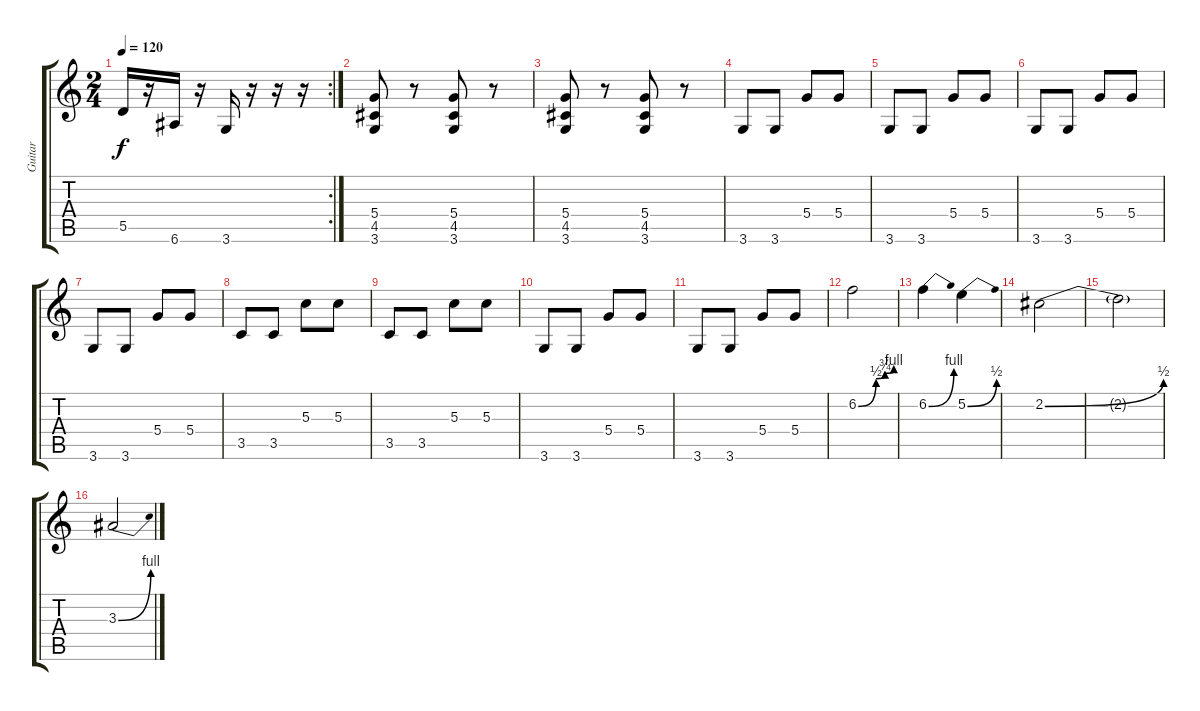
\track ("Guitar" "Guitar") {instrument distortionguitar}
\staff {score tabs}
\tuning (E4 B3 G3 D3 A2 E2) {hide}
\rc 2
\ts (2 4)
\tempo 120
\clef g2
\ks c
5.5.16{dy f} r.16 6.6.16 r.16 3.6.16 r.16 r.16 r.16 |
(5.4 4.5 3.6).8 r.8 (5.4 4.5 3.6).8 r.8 |
(5.4 4.5 3.6).8 r.8 (5.4 4.5 3.6).8 r.8 |
3.6.8 3.6.8 5.4.8 5.4.8 |
3.6.8 3.6.8 5.4.8 5.4.8 |
3.6.8 3.6.8 5.4.8 5.4.8 |
3.6.8 3.6.8 5.4.8 5.4.8 |
3.5.8 3.5.8 5.3.8 5.3.8 |
3.5.8 3.5.8 5.3.8 5.3.8 |
3.6.8 3.6.8 5.4.8 5.4.8 |
3.6.8 3.6.8 5.4.8 5.4.8 |
6.2{be (custom 0 0 30 2 45 3 60 4)}.2 |
6.2{be (bend 0 0 60 4)}.4 5.2{be (bend 0 0 60 2)}.4 |
2.2{be (bend 0 0 60 2)}.2 |
2.2{t}.2 |
3.3{be (bend 0 0 60 4)}.2
